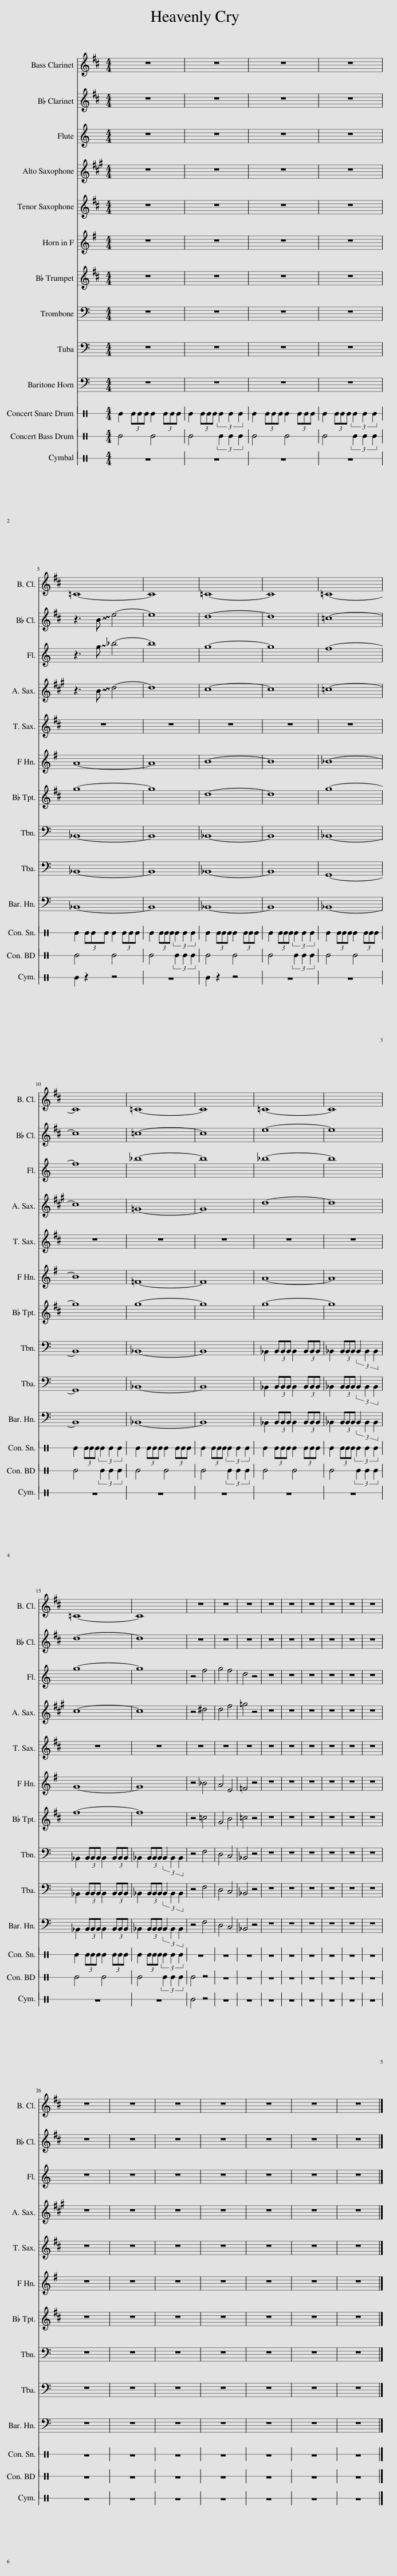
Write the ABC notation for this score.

X:1
%%score 1 2 3 4 5 6 7 8 9 10 11 12
L:1/8
M:4/4
I:linebreak $
K:C
V:1 treble transpose=-14
V:2 treble transpose=-2
V:3 treble
V:4 treble transpose=-9
V:5 treble transpose=-7
V:6 treble transpose=-2
V:7 bass
V:8 bass
V:9 bass
V:10 perc stafflines=1
K:none
V:11 perc stafflines=1
K:none
V:12 perc stafflines=1
K:none
V:1
[K:D] z8 | z8 | z8 | z8 |$ =C8- | %5
 C8 | =C8- | C8 | =C8- |$ C8 | %10
 =C8- | C8 | =C8- | C8 |$ =C8- | %15
 C8 | z8 | z8 | z8 | z8 | %20
 z8 | z8 | z8 | z8 | z8 |$ %25
 z8 | z8 | z8 | z8 | z8 | %30
 z8 | z8 |] %32
V:2
[K:D] z8 | z8 | z8 | z8 |$ z3 !~(!B !~)!e4- | %5
 e8 | d8- | d8 | =c8- |$ c8 | %10
 =c8- | c8 | e8- | e8 |$ d8- | %15
 d8 | z8 | z8 | z8 | z8 | %20
 z8 | z8 | z8 | z8 | z8 |$ %25
 z8 | z8 | z8 | z8 | z8 | %30
 z8 | z8 |] %32
V:3
 z8 | z8 | z8 | z8 |$ z3 !~(!g !~)!_b4- | %5
 b8 | g8- | g8 | f8- |$ f8 | %10
 _b8- | b8 | _b8- | b8 |$ g8- | %15
 g8 | z4 f4 | g4 f4 | d4 z4 | z8 | %20
 z8 | z8 | z8 | z8 | z8 |$ %25
 z8 | z8 | z8 | z8 | z8 | %30
 z8 | z8 |] %32
V:4
[K:A] z8 | z8 | z8 | z8 |$ z3 !~(!B !~)!d4- | %5
 d8 | c8- | c8 | =c8- |$ c8 | %10
 =G8- | G8 | d8- | d8 |$ c8- | %15
 c8 | z4 ^d4 | d4 f4 | =g4 z4 | z8 | %20
 z8 | z8 | z8 | z8 | z8 |$ %25
 z8 | z8 | z8 | z8 | z8 | %30
 z8 | z8 |] %32
V:5
[K:G] z8 | z8 | z8 | z8 |$ A8- | %5
 A8 | B8- | B8 | _B8- |$ B8 | %10
 =F8- | F8 | A8- | A8 |$ G8- | %15
 G8 | z4 _B4 | A4 E4 | =F4 z4 | z8 | %20
 z8 | z8 | z8 | z8 | z8 |$ %25
 z8 | z8 | z8 | z8 | z8 | %30
 z8 | z8 |] %32
V:6
[K:D] z8 | z8 | z8 | z8 |$ g8- | %5
 g8 | d8- | d8 | g8- |$ g8 | %10
 g8- | g8 | g8- | g8 |$ f8- | %15
 f8 | z4 =c4 | G4 B4 | =c4 z4 | z8 | %20
 z8 | z8 | z8 | z8 | z8 |$ %25
 z8 | z8 | z8 | z8 | z8 | %30
 z8 | z8 |] %32
V:7
 z8 | z8 | z8 | z8 |$ _B,,8- | %5
 B,,8 | _B,,8- | B,,8 | _B,,8- |$ B,,8 | %10
 _B,,8- | B,,8 | _B,,2 (3B,,B,,B,, B,,2 (3B,,B,,B,, | _B,,2 (3B,,B,,B,, (3B,,2 B,,2 B,,2 |$ _B,,2 (3B,,B,,B,, B,,2 (3B,,B,,B,, | %15
 _B,,2 (3B,,B,,B,, (3B,,2 B,,2 B,,2 | z4 F,4 | D,4 C,4 | _B,,4 z4 | z8 | %20
 z8 | z8 | z8 | z8 | z8 |$ %25
 z8 | z8 | z8 | z8 | z8 | %30
 z8 | z8 |] %32
V:8
 z8 | z8 | z8 | z8 |$ _B,,8- | %5
 B,,8 | _B,,8- | B,,8 | G,,8- |$ G,,8 | %10
 _B,,8- | B,,8 | _B,,2 (3B,,B,,B,, B,,2 (3B,,B,,B,, | _B,,2 (3B,,B,,B,, (3B,,2 B,,2 B,,2 |$ _B,,2 (3B,,B,,B,, B,,2 (3B,,B,,B,, | %15
 _B,,2 (3B,,B,,B,, (3B,,2 B,,2 B,,2 | z4 F,4 | D,4 C,4 | _B,,4 z4 | z8 | %20
 z8 | z8 | z8 | z8 | z8 |$ %25
 z8 | z8 | z8 | z8 | z8 | %30
 z8 | z8 |] %32
V:9
 z8 | z8 | z8 | z8 |$ _B,,8- | %5
 B,,8 | _B,,8- | B,,8 | _B,,8- |$ B,,8 | %10
 _B,,8- | B,,8 | _B,,2 (3B,,B,,B,, B,,2 (3B,,B,,B,, | _B,,2 (3B,,B,,B,, (3B,,2 B,,2 B,,2 |$ _B,,2 (3B,,B,,B,, B,,2 (3B,,B,,B,, | %15
 _B,,2 (3B,,B,,B,, (3B,,2 B,,2 B,,2 | z4 F,4 | D,4 C,4 | _B,,4 z4 | z8 | %20
 z8 | z8 | z8 | z8 | z8 |$ %25
 z8 | z8 | z8 | z8 | z8 | %30
 z8 | z8 |] %32
V:10
 E2 (3EEE E2 (3EEE | E2 (3EEE (3E2 E2 E2 | E2 (3EEE E2 (3EEE | E2 (3EEE (3E2 E2 E2 |$ E2 (3EEE E2 (3EEE | %5
 E2 (3EEE (3E2 E2 E2 | E2 (3EEE E2 (3EEE | E2 (3EEE (3E2 E2 E2 | E2 (3EEE E2 (3EEE |$ E2 (3EEE (3E2 E2 E2 | %10
 E2 (3EEE E2 (3EEE | E2 (3EEE (3E2 E2 E2 | E2 (3EEE E2 (3EEE | E2 (3EEE (3E2 E2 E2 |$ E2 (3EEE E2 (3EEE | %15
 E2 (3EEE (3E2 E2 E2 | z8 | z8 | z8 | z8 | %20
 z8 | z8 | z8 | z8 | z8 |$ %25
 z8 | z8 | z8 | z8 | z8 | %30
 z8 | z8 |] %32
V:11
 E4 E4 | E4 (3E2 E2 E2 | E4 E4 | E4 (3E2 E2 E2 |$ E4 E4 | %5
 E4 (3E2 E2 E2 | E4 E4 | E4 (3E2 E2 E2 | E4 E4 |$ E4 (3E2 E2 E2 | %10
 E4 E4 | E4 (3E2 E2 E2 | E4 E4 | E4 (3E2 E2 E2 |$ E4 E4 | %15
 E4 (3E2 E2 E2 | E4 z4 | z8 | z8 | z8 | %20
 z8 | z8 | z8 | z8 | z8 |$ %25
 z8 | z8 | z8 | z8 | z8 | %30
 z8 | z8 |] %32
V:12
 z8 | z8 | z8 | z8 |$ E2 z2 z4 | %5
 z8 | E2 z2 z4 | z8 | z8 |$ z8 | %10
 z8 | z8 | z8 | z8 |$ z8 | %15
 z8 | E4 z4 | z8 | z8 | z8 | %20
 z8 | z8 | z8 | z8 | z8 |$ %25
 z8 | z8 | z8 | z8 | z8 | %30
 z8 | z8 |] %32
